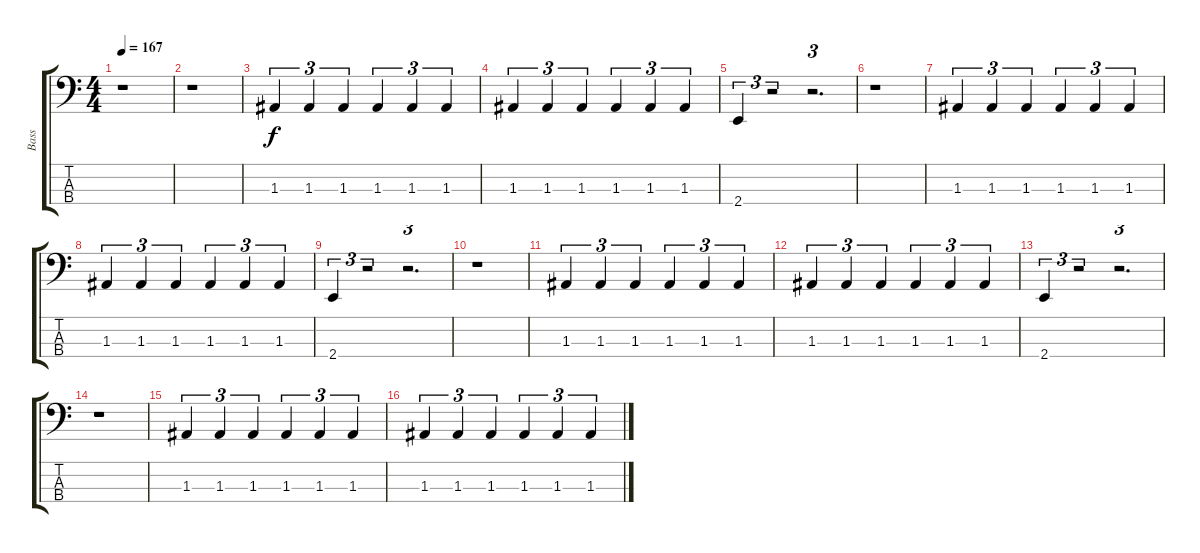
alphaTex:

\track ("Bass" "Bass") {instrument electricbasspick}
\staff {score tabs}
\tuning (G2 D2 A1 D1) {hide}
\ts (4 4)
\tempo 167
\clef f4
\ks c
r.1{dy f instrument electricbasspick} |
r.1 |
1.3.4{tu (3 2)} 1.3.4{tu (3 2)} 1.3.4{tu (3 2)} 1.3.4{tu (3 2)} 1.3.4{tu (3 2)} 1.3.4{tu (3 2)} |
1.3.4{tu (3 2)} 1.3.4{tu (3 2)} 1.3.4{tu (3 2)} 1.3.4{tu (3 2)} 1.3.4{tu (3 2)} 1.3.4{tu (3 2)} |
2.4.4{tu (3 2)} r.2{tu (3 2)} r.2{d tu (3 2)} |
r.1 |
1.3.4{tu (3 2)} 1.3.4{tu (3 2)} 1.3.4{tu (3 2)} 1.3.4{tu (3 2)} 1.3.4{tu (3 2)} 1.3.4{tu (3 2)} |
1.3.4{tu (3 2)} 1.3.4{tu (3 2)} 1.3.4{tu (3 2)} 1.3.4{tu (3 2)} 1.3.4{tu (3 2)} 1.3.4{tu (3 2)} |
2.4.4{tu (3 2)} r.2{tu (3 2)} r.2{d tu (3 2)} |
r.1 |
1.3.4{tu (3 2)} 1.3.4{tu (3 2)} 1.3.4{tu (3 2)} 1.3.4{tu (3 2)} 1.3.4{tu (3 2)} 1.3.4{tu (3 2)} |
1.3.4{tu (3 2)} 1.3.4{tu (3 2)} 1.3.4{tu (3 2)} 1.3.4{tu (3 2)} 1.3.4{tu (3 2)} 1.3.4{tu (3 2)} |
2.4.4{tu (3 2)} r.2{tu (3 2)} r.2{d tu (3 2)} |
r.1 |
1.3.4{tu (3 2)} 1.3.4{tu (3 2)} 1.3.4{tu (3 2)} 1.3.4{tu (3 2)} 1.3.4{tu (3 2)} 1.3.4{tu (3 2)} |
1.3.4{tu (3 2)} 1.3.4{tu (3 2)} 1.3.4{tu (3 2)} 1.3.4{tu (3 2)} 1.3.4{tu (3 2)} 1.3.4{tu (3 2)}
